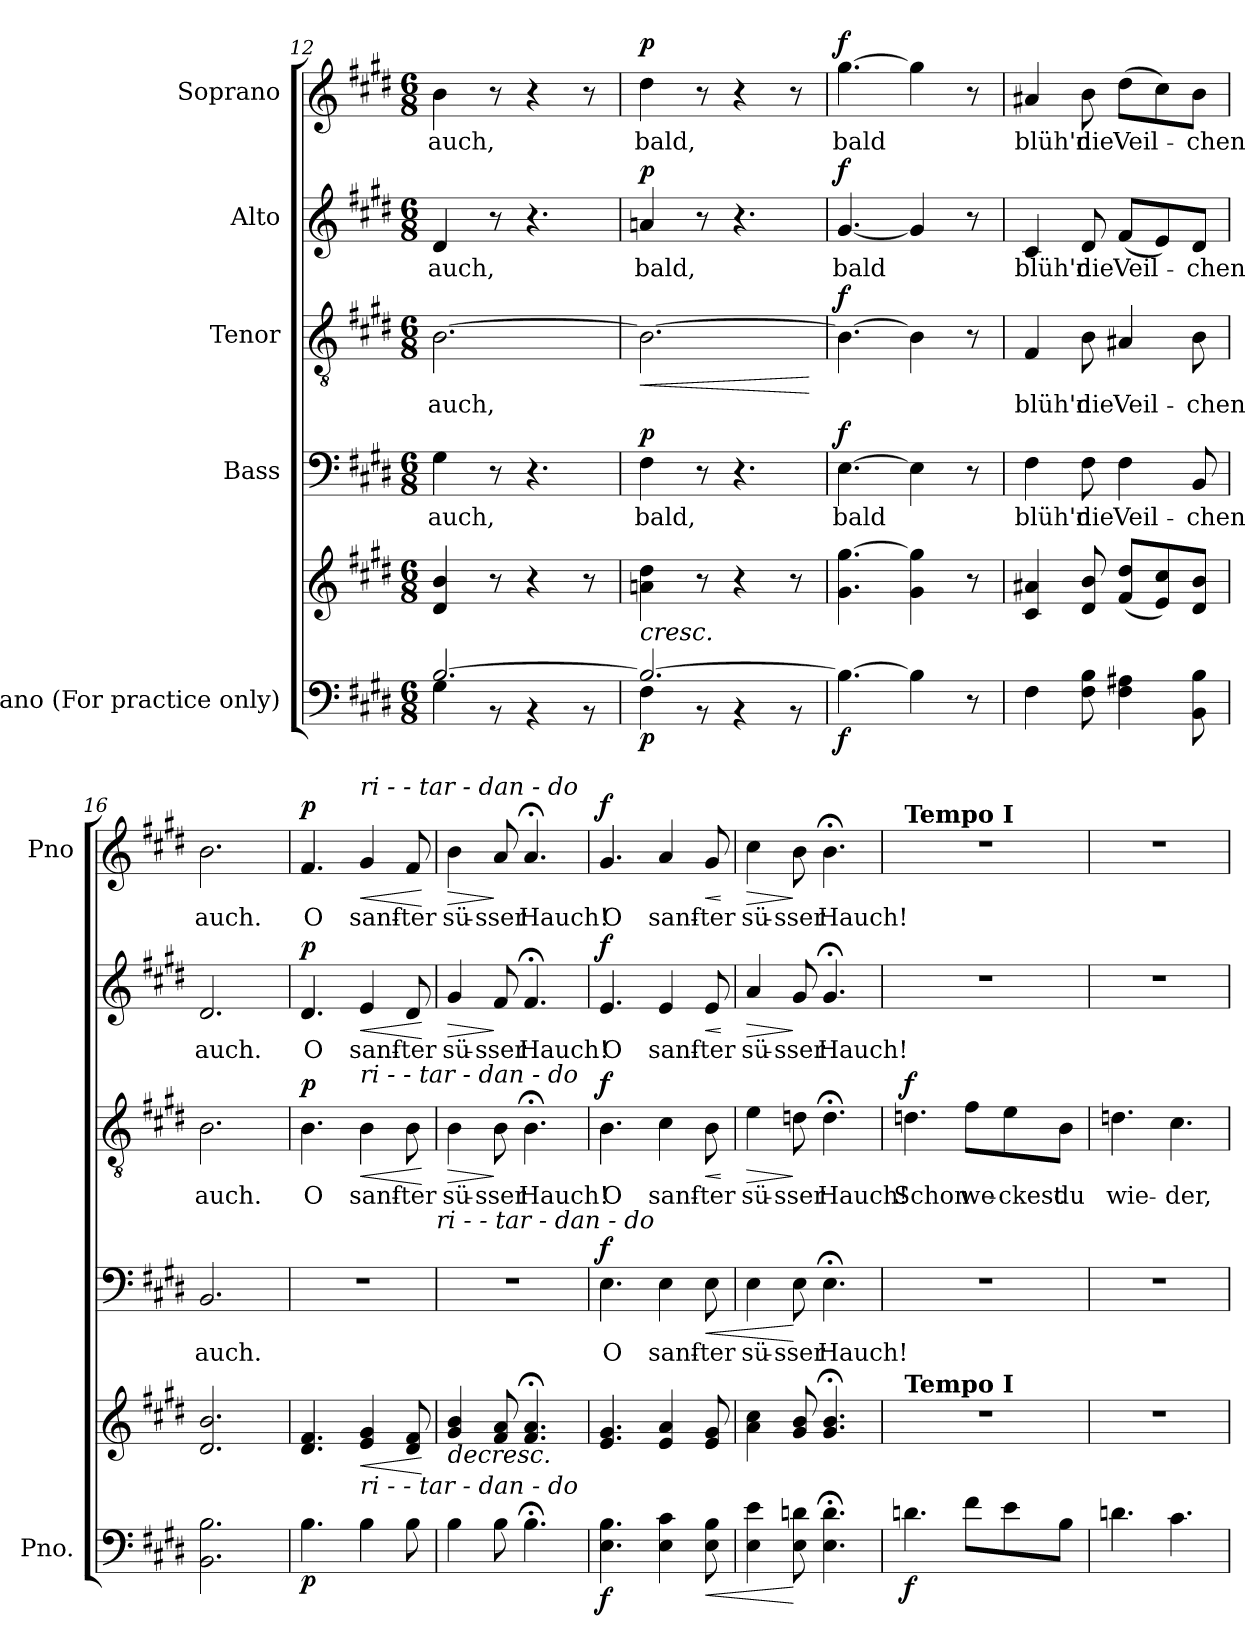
**kern	**kern	**dynam	**kern	**text	**dynam	**kern	**text	**dynam	**kern	**text	**dynam	**kern	**text	**dynam
*part5	*part5	*part5	*part4	*part4	*part4	*part3	*part3	*part3	*part2	*part2	*part2	*part1	*part1	*part1
*staff6	*staff5	*staff5/6	*staff4	*staff4	*staff4	*staff3	*staff3	*staff3	*staff2	*staff2	*staff2	*staff1	*staff1	*staff1
*I"Piano (For practice  only)	*	*	*I"Bass	*	*	*I"Tenor	*	*	*I"Alto	*	*	*I"Soprano	*	*
*I'Pno.	*	*	*	*	*	*	*	*	*	*	*	*I'Pno	*	*
*clefF4	*clefG2	*	*clefF4	*	*	*clefGv2	*	*	*clefG2	*	*	*clefG2	*	*
*k[f#c#g#d#]	*k[f#c#g#d#]	*	*k[f#c#g#d#]	*	*	*k[f#c#g#d#]	*	*	*k[f#c#g#d#]	*	*	*k[f#c#g#d#]	*	*
*E:	*E:	*	*E:	*	*	*E:	*	*	*E:	*	*	*E:	*	*
*M6/8	*M6/8	*	*M6/8	*	*	*M6/8	*	*	*M6/8	*	*	*M6/8	*	*
=12	=12	=12	=12	=12	=12	=12	=12	=12	=12	=12	=12	=12	=12	=12
*^	*	*	*	*	*	*	*	*	*	*	*	*	*	*
!	!	!	!	!	!LO:LY:b	!	!	!LO:LY:b	!	!	!LO:LY:b	!	!	!LO:LY:b	!
[2.B/	4G#\	4d#/ 4b/	.	4G#\	auch,	.	[2.B\	auch,	.	4d#/	auch,	.	4b\	auch,	.
.	8r	8r	.	8r	.	.	.	.	.	8r	.	.	8r	.	.
.	4r	4r	.	4.r	.	.	.	.	.	4.r	.	.	4r	.	.
.	8r	8r	.	.	.	.	.	.	.	.	.	.	8r	.	.
=13	=13	=13	=13	=13	=13	=13	=13	=13	=13	=13	=13	=13	=13	=13	=13
!	!	!	!LO:HP:b	!	!LO:LY:b	!	!	!	!LO:HP:b	!	!LO:LY:b	!	!	!LO:LY:b	!
!	!	!	!LO:DY:n=1:b=2	!	!	!LO:DY:b	!	!	!	!	!	!LO:DY:b	!	!	!LO:DY:b
2.B/_	4F#\	4an\ 4dd#\	< p	4F#\	bald,	p	2.B\_	.	<	4an/	bald,	p	4dd#\	bald,	p
.	8r	8r	.	8r	.	.	.	.	.	8r	.	.	8r	.	.
.	4r	4r	.	4.r	.	.	.	.	.	4.r	.	.	4r	.	.
.	8r	8r	.	.	.	.	.	.	.	.	.	.	8r	.	.
*v	*v	*	*	*	*	*	*	*	*	*	*	*	*	*	*
.	.	.	.	.	.	.	.	[	.	.	.	.	.	.
=14	=14	=14	=14	=14	=14	=14	=14	=14	=14	=14	=14	=14	=14	=14
!	!	!LO:DY:b=2	!	!LO:LY:b	!LO:DY:b	!	!	!LO:DY:b	!	!LO:LY:b	!LO:DY:b	!	!LO:LY:b	!LO:DY:b
4.B\_	4.g#\ [4.gg#\	f	[4.E\	bald	f	4.B\_	.	f	[4.g#/	bald	f	[4.gg#\	bald	f
4B\]	4g#\ 4gg#\]	.	4E\]	.	.	4B\]	.	.	4g#/]	.	.	4gg#\]	.	.
8r	8r	.	8r	.	.	8r	.	.	8r	.	.	8r	.	.
=15	=15	=15	=15	=15	=15	=15	=15	=15	=15	=15	=15	=15	=15	=15
!	!	!	!	!LO:LY:b	!	!	!LO:LY:b	!	!	!LO:LY:b	!	!	!LO:LY:b	!
4F#\	4c#/ 4a#X/	.	4F#\	blüh'n	.	4F#/	blüh'n	.	4c#/	blüh'n	.	4a#X/	blüh'n	.
!	!	!	!	!LO:LY:b	!	!	!LO:LY:b	!	!	!LO:LY:b	!	!	!LO:LY:b	!
8F#\ 8B\	8d#/ 8b/	.	8F#\	die	.	8B\	die	.	8d#/	die	.	8b\	die	.
!	!	!	!	!LO:LY:b	!	!	!LO:LY:b	!	!	!LO:LY:b	!	!	!LO:LY:b	!
4F#\ 4A#X\	(<8f#/ 8dd#/L	.	4F#\	Veil-	.	4A#X/	Veil-	.	(<8f#/L	Veil-	.	(>8dd#\L	Veil-	.
.	8e/ 8cc#/)	.	.	.	.	.	.	.	8e/)	.	.	8cc#\)	.	.
!	!	!	!	!LO:LY:b	!	!	!LO:LY:b	!	!	!LO:LY:b	!	!	!LO:LY:b	!
8BB\ 8B\	8d#/ 8b/J	.	8BB/	-chen	.	8B\	-chen	.	8d#/J	-chen	.	8b\J	-chen	.
!!LO:PB:g=z
=16	=16	=16	=16	=16	=16	=16	=16	=16	=16	=16	=16	=16	=16	=16
!	!	!	!	!LO:LY:b	!	!	!LO:LY:b	!	!	!LO:LY:b	!	!	!LO:LY:b	!
2.BB\ 2.B\	2.d#/ 2.b/	.	2.BB/	auch.	.	2.B\	auch.	.	2.d#/	auch.	.	2.b\	auch.	.
=17	=17	=17	=17	=17	=17	=17	=17	=17	=17	=17	=17	=17	=17	=17
!	!	!LO:DY:b=2	!	!	!	!	!LO:LY:b	!LO:DY:b	!	!LO:LY:b	!LO:DY:b	!	!LO:LY:b	!LO:DY:b
4.B\	4.d#/ 4.f#/	p	2.r	.	.	4.B\	O	p	4.d#/	O	p	4.f#/	O	p
!	!	!	!	!	!	!	!	!	!	!	!	!LO:TX:a:i:t=ri -     - tar  -  dan  -   do	!	!
!	!	!	!	!	!	!LO:TX:a:i:t=ri -     - tar  -  dan  -   do	!	!	!	!	!	!	!	!
!LO:TX:a:i:t=ri -     - tar  -  dan  -   do	!	!	!	!	!	!	!	!	!	!	!	!	!	!
!	!	!LO:HP:b	!	!	!	!	!LO:LY:b	!LO:HP:b	!	!LO:LY:b	!LO:HP:b	!	!LO:LY:b	!LO:HP:b
4B\	4e/ 4g#/	<	.	.	.	4B\	sanf-	<	4e/	sanf-	<	4g#/	sanf-	<
!	!	!	!	!	!	!	!LO:LY:b	!	!	!LO:LY:b	!	!	!LO:LY:b	!
8B\	8d#/ 8f#/	.	.	.	.	8B\	-ter	.	8d#/	-ter	.	8f#/	-ter	.
.	.	[	.	.	.	.	.	[	.	.	[	.	.	[
!	!	!	!LO:TX:a:i:t=ri -     - tar  -  dan  -   do	!	!	!	!	!	!	!	!	!	!	!
=18	=18	=18	=18	=18	=18	=18	=18	=18	=18	=18	=18	=18	=18	=18
!	!	!LO:HP:b	!	!	!	!	!LO:LY:b	!LO:HP:b	!	!LO:LY:b	!LO:HP:b	!	!LO:LY:b	!LO:HP:b
4B\	4g#/ 4b/	>	2.r	.	.	4B\	sü-	>	4g#/	sü-	>	4b\	sü-	>
!	!	!	!	!	!	!	!LO:LY:b	!	!	!LO:LY:b	!	!	!LO:LY:b	!
8B\	8f#/ 8a/	[	.	.	.	8B\	-sser	]	8f#/	-sser	]	8a/	-sser	]
!	!	!	!	!	!	!	!LO:LY:b	!	!	!LO:LY:b	!	!	!LO:LY:b	!
4.B;\	4.f#/;< 4.a/;<	.	.	.	.	4.B;<\	Hauch!	.	4.f#;</	Hauch!	.	4.a;</	Hauch!	.
=19	=19	=19	=19	=19	=19	=19	=19	=19	=19	=19	=19	=19	=19	=19
!	!	!LO:DY:b=2	!	!LO:LY:b	!LO:DY:b	!	!LO:LY:b	!LO:DY:b	!	!LO:LY:b	!LO:DY:b	!	!LO:LY:b	!LO:DY:b
4.E\ 4.B\	4.e/ 4.g#/	f	4.E\	O	f	4.B\	O	f	4.e/	O	f	4.g#/	O	f
!	!	!	!	!LO:LY:b	!	!	!LO:LY:b	!	!	!LO:LY:b	!	!	!LO:LY:b	!
4E\ 4c#\	4e/ 4a/	.	4E\	sanf-	.	4c#\	sanf-	.	4e/	sanf-	.	4a/	sanf-	.
!	!	!LO:HP:b=2	!	!LO:LY:b	!LO:HP:b	!	!LO:LY:b	!LO:HP:b	!	!LO:LY:b	!LO:HP:b	!	!LO:LY:b	!LO:HP:b
8E\ 8B\	8e/ 8g#/	<	8E\	-ter	<	8B\	-ter	<	8e/	-ter	<	8g#/	-ter	<
.	.	]	.	.	.	.	.	[	.	.	[	.	.	[
=20	=20	=20	=20	=20	=20	=20	=20	=20	=20	=20	=20	=20	=20	=20
!	!	!	!	!LO:LY:b	!	!	!LO:LY:b	!LO:HP:b	!	!LO:LY:b	!LO:HP:b	!	!LO:LY:b	!LO:HP:b
4E\ 4e\	4a\ 4cc#\	.	4E\	sü-	.	4e\	sü-	>	4a/	sü-	>	4cc#\	sü-	>
!	!	!	!	!LO:LY:b	!	!	!LO:LY:b	!	!	!LO:LY:b	!	!	!LO:LY:b	!
8E\ 8dn\	8g#/ 8b/	[	8E\	-sser	[	8dn\	-sser	]	8g#/	-sser	]	8b\	-sser	]
!	!	!	!	!LO:LY:b	!	!	!LO:LY:b	!	!	!LO:LY:b	!	!	!LO:LY:b	!
4.E\; 4.d\;	4.g#/;< 4.b/;<	.	4.E;<\	Hauch!	.	4.d;<\	Hauch!	.	4.g#;</	Hauch!	.	4.b;<\	Hauch!	.
!!LO:PB:g=z
=21	=21	=21	=21	=21	=21	=21	=21	=21	=21	=21	=21	=21	=21	=21
!	!	!	!	!	!	!	!	!	!	!	!	!LO:TX:a:B:t=Tempo I	!	!
!	!LO:TX:a:B:t=Tempo I	!	!	!	!	!	!	!	!	!	!	!	!	!
!	!	!LO:DY:b=2	!	!	!	!	!LO:LY:b	!LO:DY:b	!	!	!	!	!	!
4.dn\	2.r	f	2.r	.	.	4.dn\	Schon	f	2.r	.	.	2.r	.	.
!	!	!	!	!	!	!	!LO:LY:b	!	!	!	!	!	!	!
8f#\L	.	.	.	.	.	8f#\L	we-	.	.	.	.	.	.	.
!	!	!	!	!	!	!	!LO:LY:b	!	!	!	!	!	!	!
8e\	.	.	.	.	.	8e\	-ckest	.	.	.	.	.	.	.
!	!	!	!	!	!	!	!LO:LY:b	!	!	!	!	!	!	!
8B\J	.	.	.	.	.	8B\J	du	.	.	.	.	.	.	.
=22	=22	=22	=22	=22	=22	=22	=22	=22	=22	=22	=22	=22	=22	=22
!	!	!	!	!	!	!	!LO:LY:b	!	!	!	!	!	!	!
4.dn\	2.r	.	2.r	.	.	4.dn\	wie-	.	2.r	.	.	2.r	.	.
!	!	!	!	!	!	!	!LO:LY:b	!	!	!	!	!	!	!
4.c#\	.	.	.	.	.	4.c#\	-der,	.	.	.	.	.	.	.
=	=	=	=	=	=	=	=	=	=	=	=	=	=	=
*-	*-	*-	*-	*-	*-	*-	*-	*-	*-	*-	*-	*-	*-	*-
